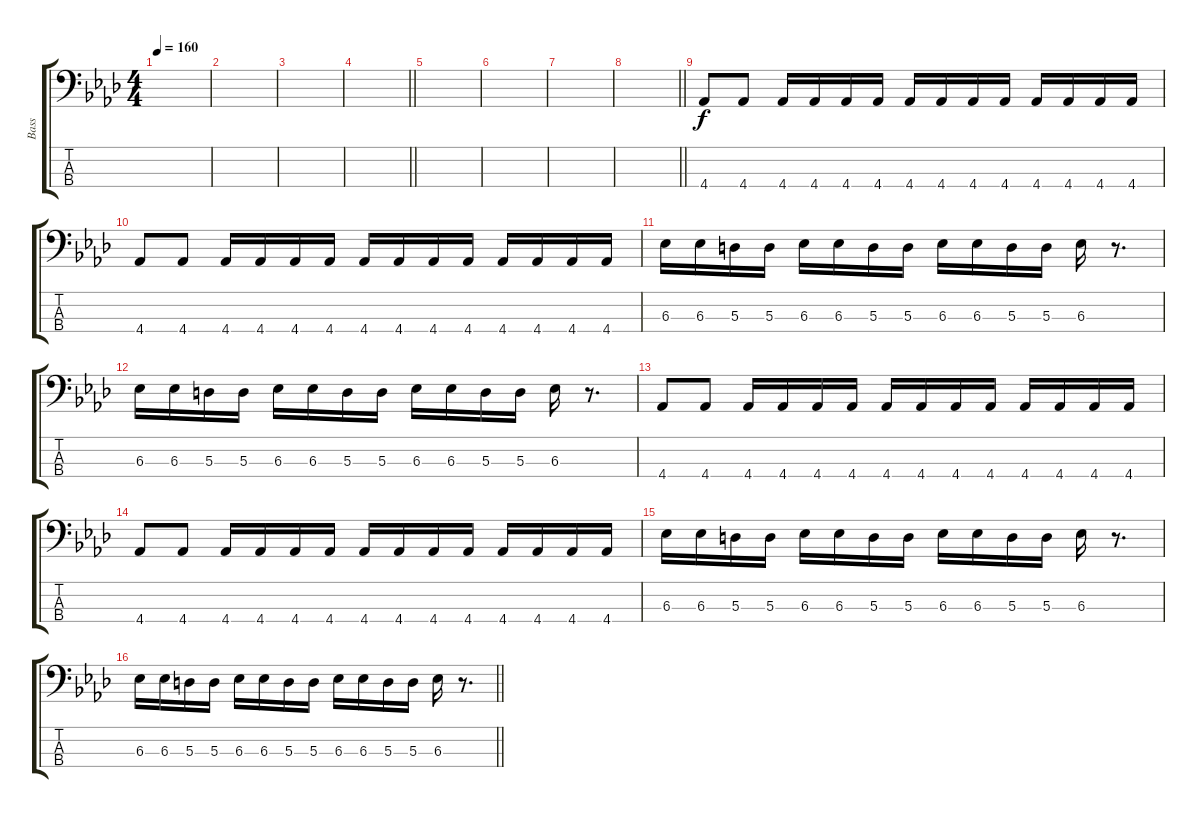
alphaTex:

\track ("Bass" "Bass") {instrument electricbasspick}
\staff {score tabs}
\tuning (G2 D2 A1 E1) {hide}
\ts (4 4)
\tempo 160
\clef f4
\ks ab
|
|
|
\barLineRight lightlight
|
|
|
|
\barLineRight lightlight
|
4.4.8 4.4.8 4.4.16 4.4.16 4.4.16 4.4.16 4.4.16 4.4.16 4.4.16 4.4.16 4.4.16 4.4.16 4.4.16 4.4.16 |
4.4.8 4.4.8 4.4.16 4.4.16 4.4.16 4.4.16 4.4.16 4.4.16 4.4.16 4.4.16 4.4.16 4.4.16 4.4.16 4.4.16 |
6.3.16 6.3.16 5.3.16 5.3.16 6.3.16 6.3.16 5.3.16 5.3.16 6.3.16 6.3.16 5.3.16 5.3.16 6.3.16 r.8{d} |
6.3.16 6.3.16 5.3.16 5.3.16 6.3.16 6.3.16 5.3.16 5.3.16 6.3.16 6.3.16 5.3.16 5.3.16 6.3.16 r.8{d} |
4.4.8 4.4.8 4.4.16 4.4.16 4.4.16 4.4.16 4.4.16 4.4.16 4.4.16 4.4.16 4.4.16 4.4.16 4.4.16 4.4.16 |
4.4.8 4.4.8 4.4.16 4.4.16 4.4.16 4.4.16 4.4.16 4.4.16 4.4.16 4.4.16 4.4.16 4.4.16 4.4.16 4.4.16 |
6.3.16 6.3.16 5.3.16 5.3.16 6.3.16 6.3.16 5.3.16 5.3.16 6.3.16 6.3.16 5.3.16 5.3.16 6.3.16 r.8{d} |
\barLineRight lightlight
6.3.16 6.3.16 5.3.16 5.3.16 6.3.16 6.3.16 5.3.16 5.3.16 6.3.16 6.3.16 5.3.16 5.3.16 6.3.16 r.8{d}
